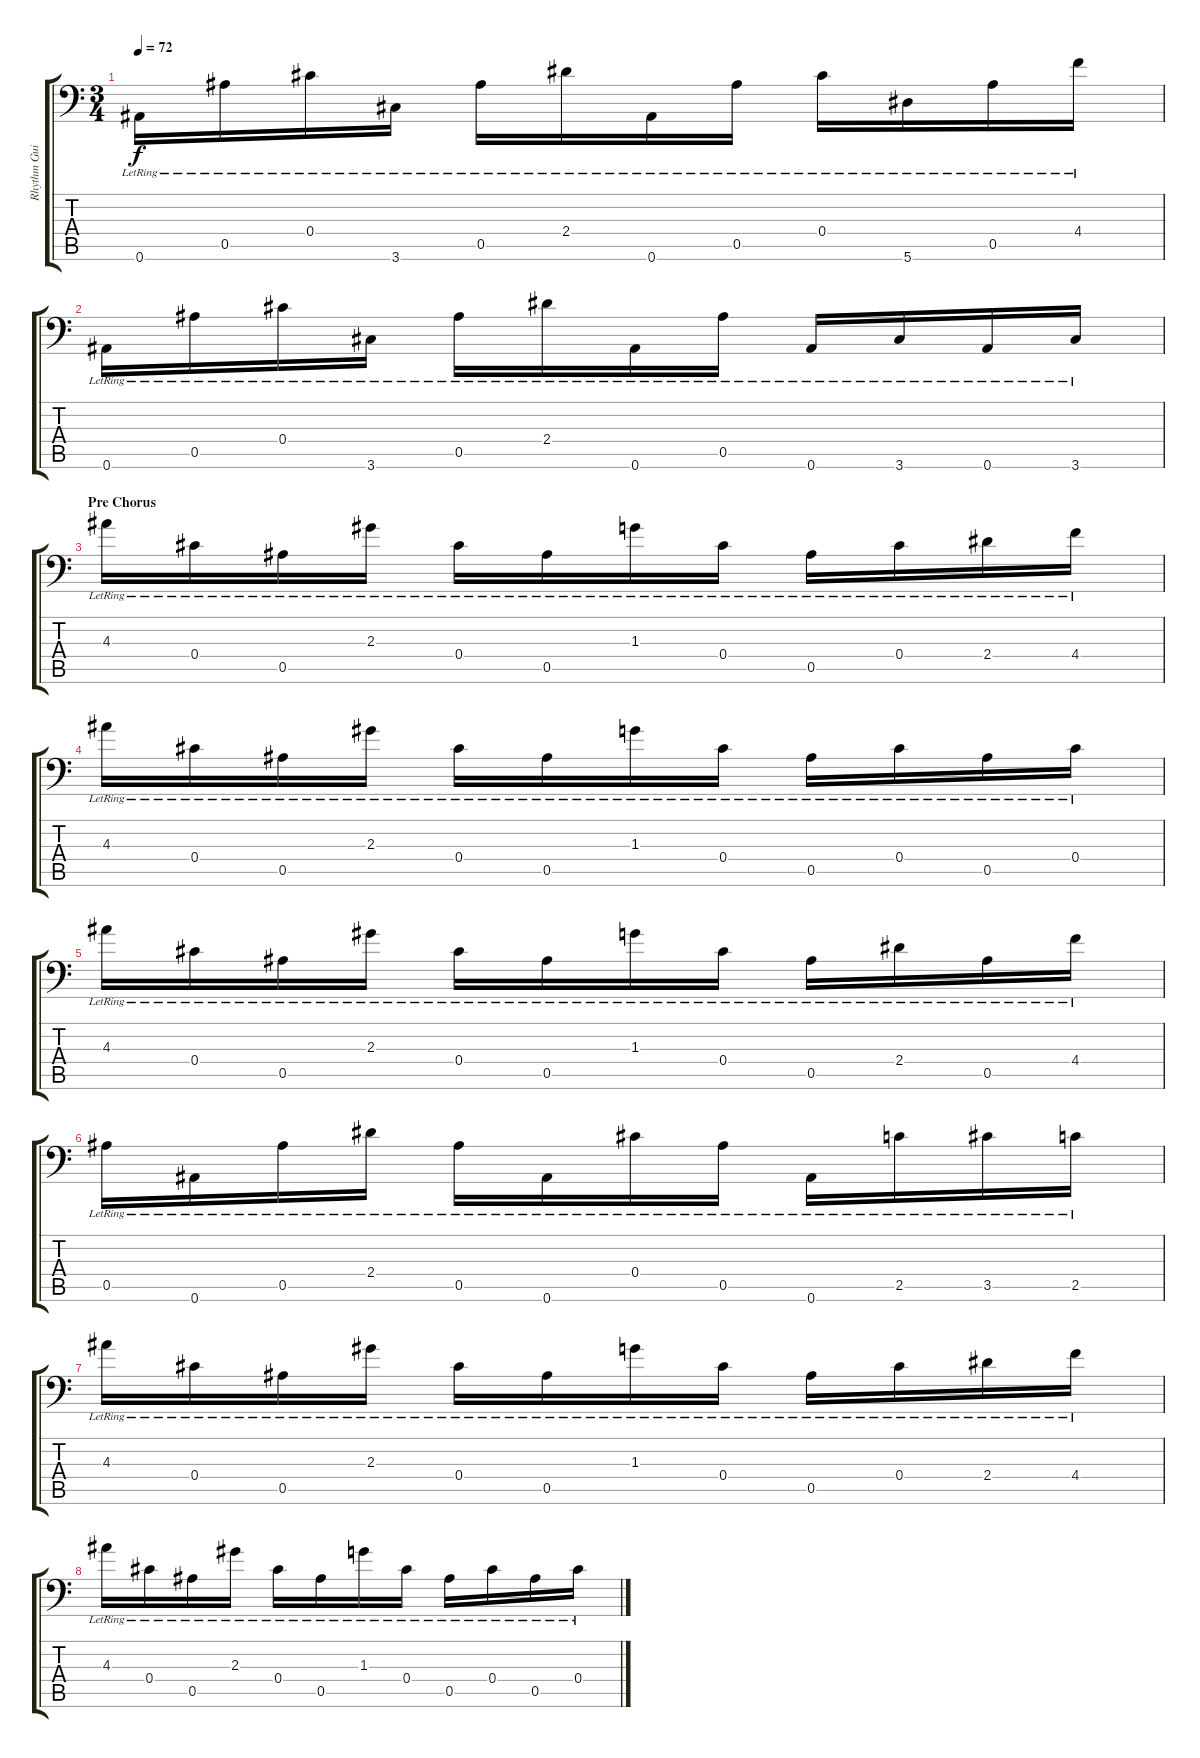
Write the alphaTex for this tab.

\track ("Rhythm Guitar 1" "Rhythm Gui") {instrument acousticguitarsteel}
\staff {score tabs}
\tuning (Db4 Bb3 Gb3 Db3 Bb2 Bb1) {hide}
\ts (3 4)
\tempo 72
\clef f4
\ks c
0.6{lr}.16{dy f} 0.5{lr}.16 0.4{lr}.16 3.6{lr}.16 0.5{lr}.16 2.4{lr}.16 0.6{lr}.16 0.5{lr}.16 0.4{lr}.16 5.6{lr}.16 0.5{lr}.16 4.4{lr}.16 |
0.6{lr}.16 0.5{lr}.16 0.4{lr}.16 3.6{lr}.16 0.5{lr}.16 2.4{lr}.16 0.6{lr}.16 0.5{lr}.16 0.6{lr}.16 3.6{lr}.16 0.6{lr}.16 3.6{lr}.16 |
\section ("" "Pre Chorus")
4.3{lr}.16 0.4{lr}.16 0.5{lr}.16 2.3{lr}.16 0.4{lr}.16 0.5{lr}.16 1.3{lr}.16 0.4{lr}.16 0.5{lr}.16 0.4{lr}.16 2.4{lr}.16 4.4{lr}.16 |
4.3{lr}.16 0.4{lr}.16 0.5{lr}.16 2.3{lr}.16 0.4{lr}.16 0.5{lr}.16 1.3{lr}.16 0.4{lr}.16 0.5{lr}.16 0.4{lr}.16 0.5{lr}.16 0.4{lr}.16 |
4.3{lr}.16 0.4{lr}.16 0.5{lr}.16 2.3{lr}.16 0.4{lr}.16 0.5{lr}.16 1.3{lr}.16 0.4{lr}.16 0.5{lr}.16 2.4{lr}.16 0.5{lr}.16 4.4{lr}.16 |
0.5{lr}.16 0.6{lr}.16 0.5{lr}.16 2.4{lr}.16 0.5{lr}.16 0.6{lr}.16 0.4{lr}.16 0.5{lr}.16 0.6{lr}.16 2.5{lr}.16 3.5{lr}.16 2.5{lr}.16 |
4.3{lr}.16 0.4{lr}.16 0.5{lr}.16 2.3{lr}.16 0.4{lr}.16 0.5{lr}.16 1.3{lr}.16 0.4{lr}.16 0.5{lr}.16 0.4{lr}.16 2.4{lr}.16 4.4{lr}.16 |
4.3{lr}.16 0.4{lr}.16 0.5{lr}.16 2.3{lr}.16 0.4{lr}.16 0.5{lr}.16 1.3{lr}.16 0.4{lr}.16 0.5{lr}.16 0.4{lr}.16 0.5{lr}.16 0.4{lr}.16
